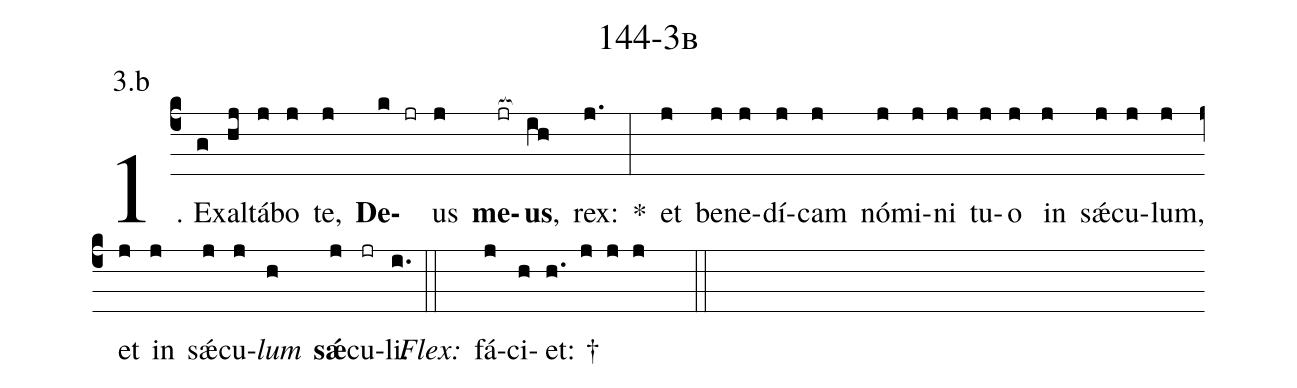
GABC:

name: 144-3b;
annotation: 3.b;
%%
(c4)1. Ex(g)al(hj)tá(j)bo(j) te,(j) <b>De</b>(k jr)us(j) <b>me</b>(jr[ocb:1{])<b>us</b>,(ih[ocb:0}]) rex:(j.) *(:) et(j) be(j)ne(j)dí(j)cam(j) nó(j)mi(j)ni(j) tu(j)o(j) in(j) sǽ(j)cu(j)lum,(j) et(j) in(j) sǽ(j)cu(j)<i>lum</i>(h) <b>sǽ</b>(j)cu(jr)li.(i.) (::)
<i>Flex:</i>()  fá(j)ci(h)et: †(h. j j j  ::)
